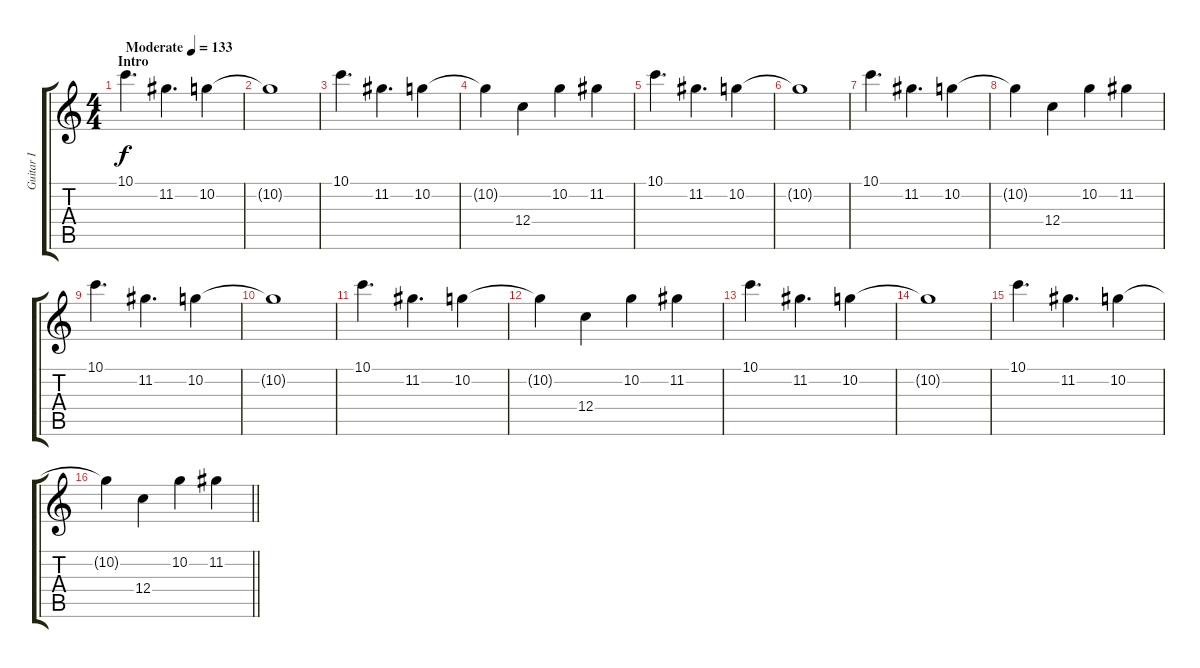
\track ("Guitar I" "Guitar I") {instrument distortionguitar}
\staff {score tabs}
\tuning (D4 A3 F3 C3 G2 C2) {hide}
\ts (4 4)
\section ("" "Intro")
\tempo (133 "Moderate")
\clef g2
\ks c
10.1.4{d dy f instrument distortionguitar} 11.2.4{d} 10.2.4 |
10.2{t}.1 |
10.1.4{d} 11.2.4{d} 10.2.4 |
10.2{t}.4 12.4.4 10.2.4 11.2.4 |
10.1.4{d} 11.2.4{d} 10.2.4 |
10.2{t}.1 |
10.1.4{d} 11.2.4{d} 10.2.4 |
10.2{t}.4 12.4.4 10.2.4 11.2.4 |
10.1.4{d} 11.2.4{d} 10.2.4 |
10.2{t}.1 |
10.1.4{d} 11.2.4{d} 10.2.4 |
10.2{t}.4 12.4.4 10.2.4 11.2.4 |
10.1.4{d} 11.2.4{d} 10.2.4 |
10.2{t}.1 |
10.1.4{d} 11.2.4{d} 10.2.4 |
\barLineRight lightlight
10.2{t}.4 12.4.4 10.2.4 11.2.4
